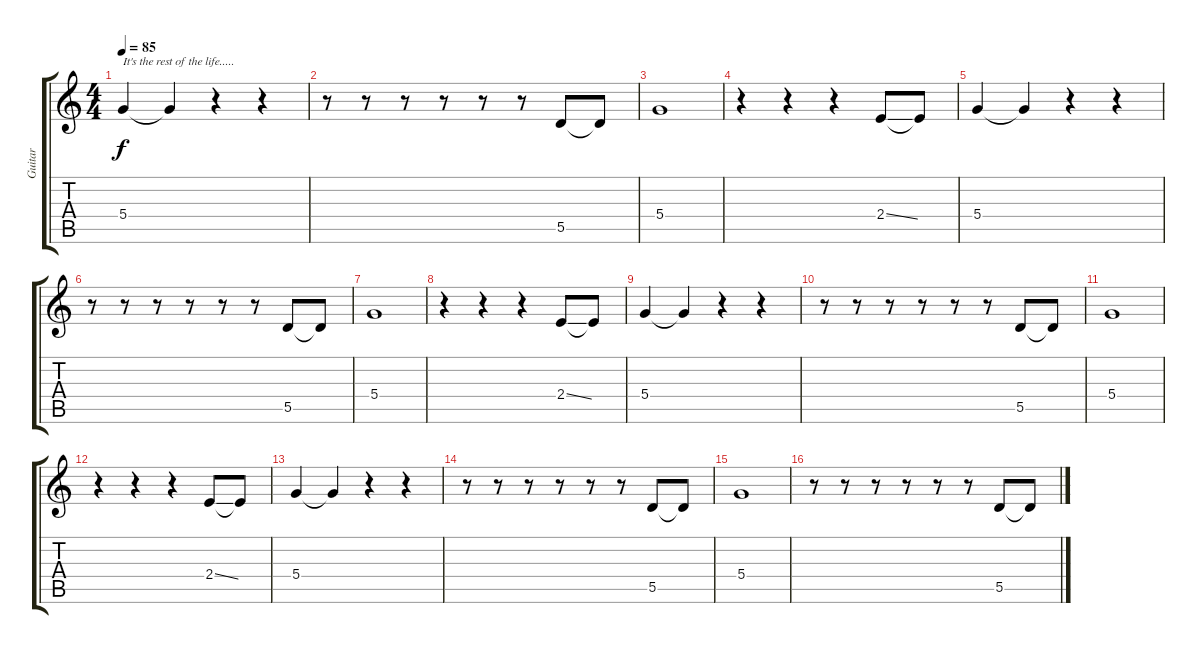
\track ("Guitar" "Guitar") {instrument acousticguitarnylon}
\staff {score tabs}
\tuning (E4 B3 G3 D3 A2 E2) {hide}
\ts (4 4)
\tempo 85
\clef g2
\ks c
5.4.4{txt "It's the rest of the life....." dy f} 5.4{t}.4 r.4 r.4 |
r.8 r.8 r.8 r.8 r.8 r.8 5.5.8 5.5{t}.8 |
5.4.1 |
r.4 r.4 r.4 2.4{ss}.8 2.4{t}.8 |
5.4.4 5.4{t}.4 r.4 r.4 |
r.8 r.8 r.8 r.8 r.8 r.8 5.5.8 5.5{t}.8 |
5.4.1 |
r.4 r.4 r.4 2.4{ss}.8 2.4{t}.8 |
5.4.4 5.4{t}.4 r.4 r.4 |
r.8 r.8 r.8 r.8 r.8 r.8 5.5.8 5.5{t}.8 |
5.4.1 |
r.4 r.4 r.4 2.4{ss}.8 2.4{t}.8 |
5.4.4 5.4{t}.4 r.4 r.4 |
r.8 r.8 r.8 r.8 r.8 r.8 5.5.8 5.5{t}.8 |
5.4.1 |
r.8 r.8 r.8 r.8 r.8 r.8 5.5.8 5.5{t}.8
